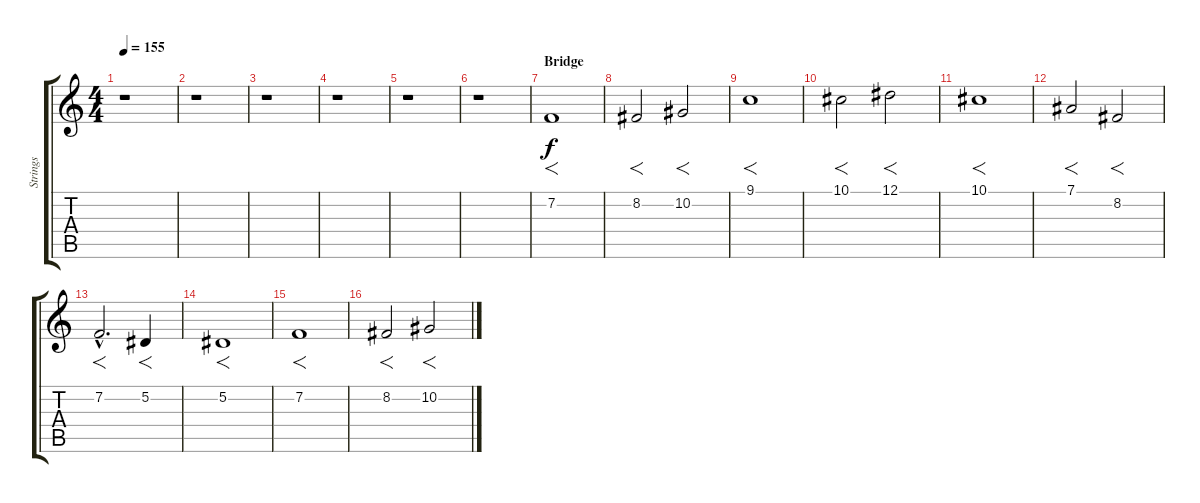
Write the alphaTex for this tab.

\track ("Strings" "Strings") {instrument tinklebell}
\staff {score tabs}
\tuning (Eb4 Bb3 Gb3 Db3 Ab2 Eb2) {hide}
\ts (4 4)
\tempo 155
\clef g2
\ks c
r.1{dy f} |
r.1 |
r.1 |
r.1 |
r.1 |
r.1 |
\section ("" "Bridge")
7.2.1{f volume 16 instrument stringensemble1} |
8.2.2{f} 10.2.2{f} |
9.1.1{f} |
10.1.2{f} 12.1.2{f} |
10.1.1{f} |
7.1.2{f} 8.2.2{f} |
7.2{hac}.2{f d} 5.2.4{f} |
5.2.1{f} |
7.2.1{f} |
8.2.2{f} 10.2.2{f}
